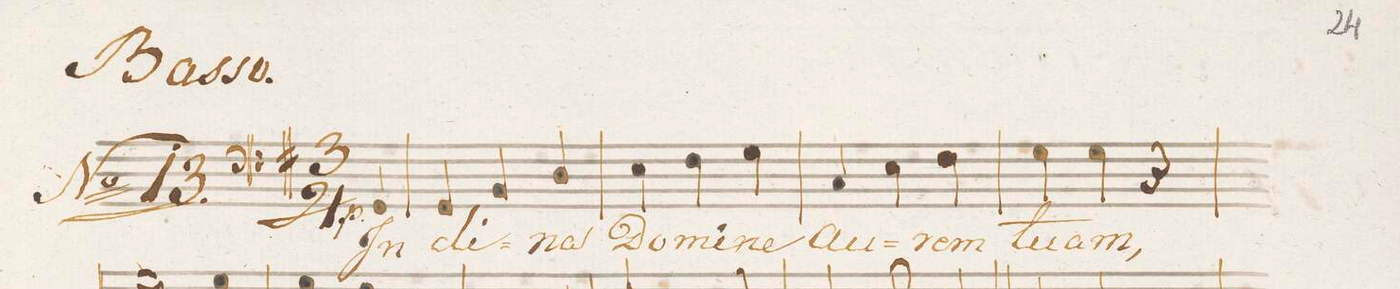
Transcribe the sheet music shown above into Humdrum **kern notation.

**kern	**text	**dynam
*I"Basso.	*	*
*clefF4	*	*
*k[f#]	*	*
*M3/4	*	*
*2\right	*	*
4GG/	In-	p
=1	=1	=1
4GG/	-cli-	.
4BB/	.	.
4D/	-na	.
=2	=2	=2
4E\	Do-	.
4F#\	-mi-	.
4G\	-ne	.
=3	=3	=3
4C/	au-	.
4E\	.	.
4F#\	-rem	.
=4	=4	=4
4G\	tu-	.
4G\	-am,	.
4r	.	.
=5	=5	=5
*-	*-	*-
